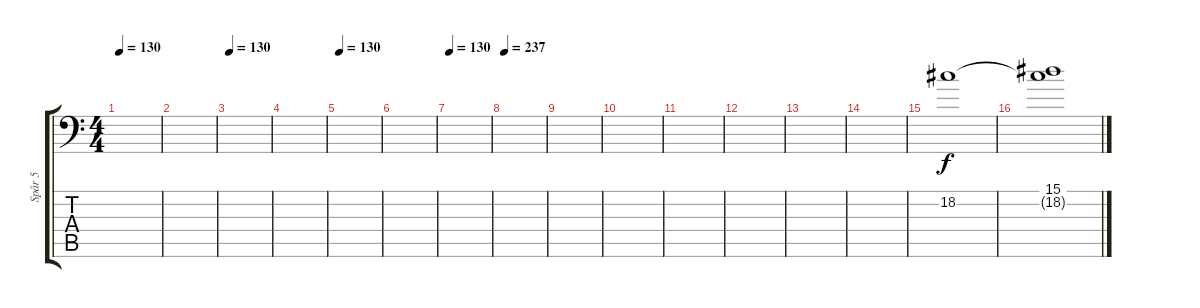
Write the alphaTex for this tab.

\track ("Spår 5" "Spår 5") {instrument pad7halo}
\staff {score tabs}
\tuning (C4 G3 Eb3 Bb2 F2 Bb1) {hide}
\ts (4 4)
\tempo 130
\clef f4
\ks c
|
|
\tempo 130
|
|
\tempo 130
|
|
\tempo 130
|
\tempo 237
|
|
|
|
|
|
|
18.2.1 |
(15.1 18.2{t}).1
